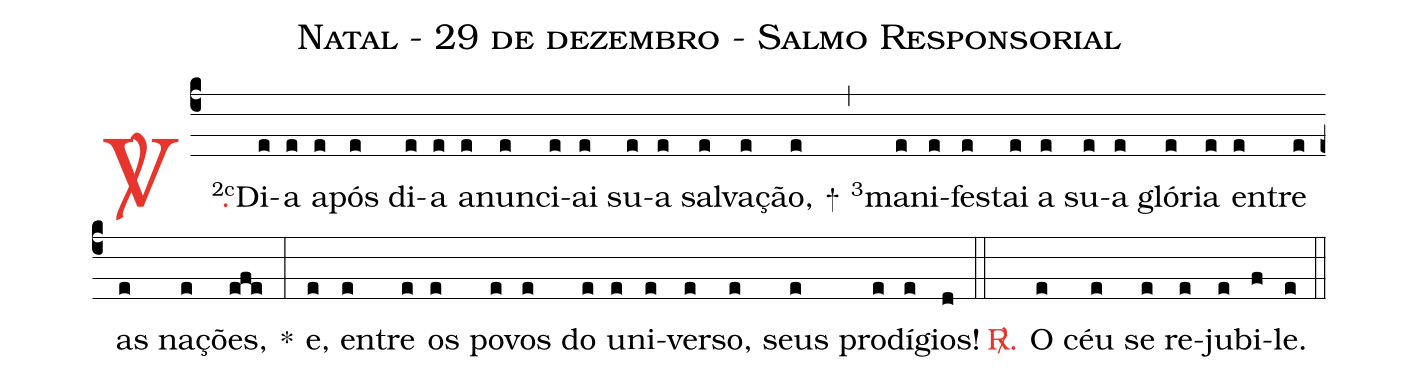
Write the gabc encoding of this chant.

name: Natal - 29 de dezembro - Salmo Responsorial;
%%
(c4)

<c><sp>V/</sp>.</c>() <v>\VSup{2c}</v>Di(e)a(e) a(e)pós(e) di(e)a(e) a(e)nun(e)ci(e)ai(e) su(e)a(e) sal(e)va(e)ção,(e) +(,)
<v>\VSup{3}</v>ma(e)ni(e)fes(e)tai(e) a(e) su(e)a(e) gló(e)ria(e) en(e)tre(e) as(e) na(e)ções,(efe) *(:)
e,(e) en(e)tre(e) os(e) po(e)vos(e) do(e) u(e)ni(e)ver(e)so,(e) seus(e) pro(e)dí(e)gios!(d)

(::)

<c><sp>R/</sp>.</c>() O(e) céu(e) se(e) re(e)ju(e)bi(f)le.(e)

(::)
